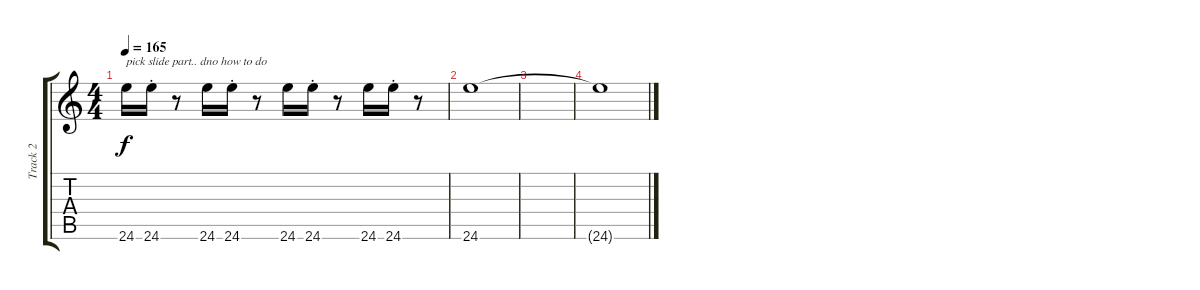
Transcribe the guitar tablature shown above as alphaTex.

\track ("Track 2" "Track 2") {instrument overdrivenguitar}
\staff {score tabs}
\tuning (E4 B3 G3 D3 A2 E2) {hide}
\ts (4 4)
\tempo 165
\clef g2
\ks c
24.6.16{txt "pick slide part.. dno how to do" dy f} 24.6{st}.16 r.8 24.6.16 24.6{st}.16 r.8 24.6.16 24.6{st}.16 r.8 24.6.16 24.6{st}.16 r.8 |
24.6.1 |
|
24.6{t}.1
